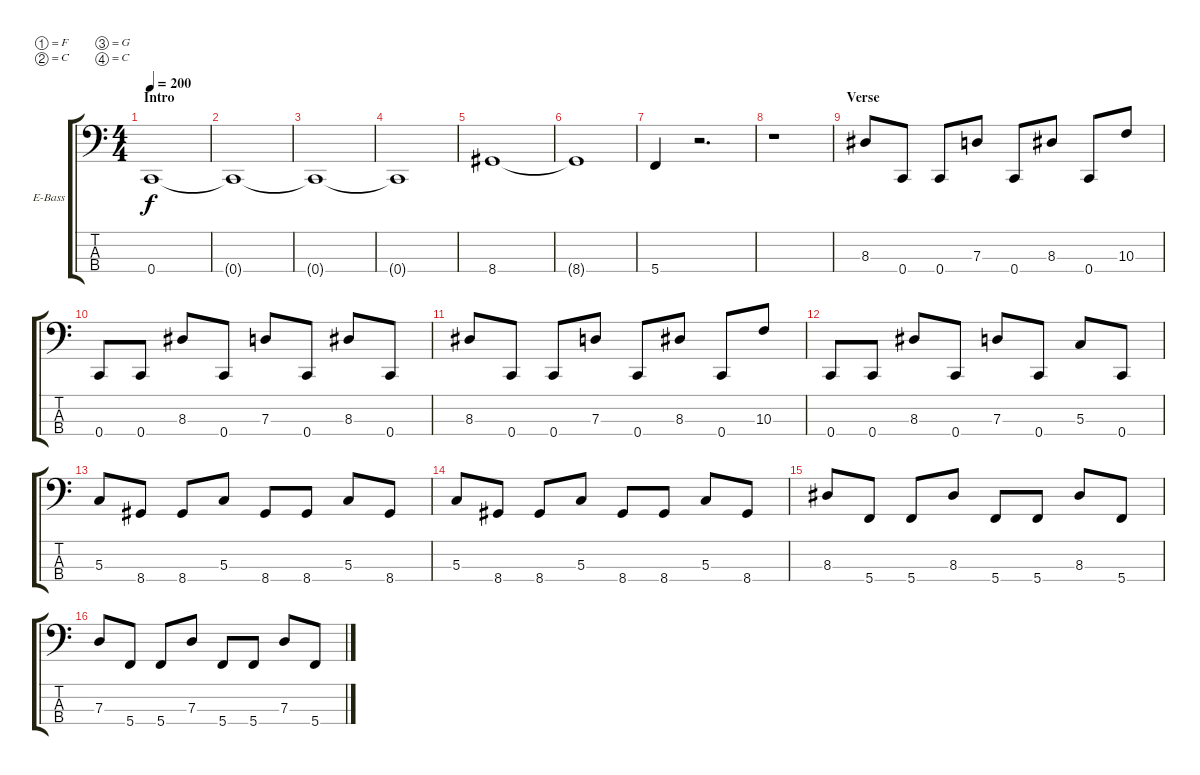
\defaultSystemsLayout 4
\bracketExtendMode groupsimilarinstruments
\firstSystemTrackNameOrientation horizontal
\otherSystemsTrackNameOrientation horizontal
\track ("Electric Bass" "E-Bass") {instrument electricbassfinger}
\staff {score tabs}
\tuning (F2 C2 G1 C1)
\ts (4 4)
\section ("" "Intro")
\tempo 200
\clef f4
\ks c
0.4.1{dy f instrument electricbassfinger} |
0.4{t}.1 |
0.4{t}.1 |
0.4{t}.1 |
8.4.1 |
8.4{t}.1 |
5.4.4 r.2{d} |
r.1 |
\section ("" "Verse")
8.3.8 0.4.8 0.4.8 7.3.8 0.4.8 8.3.8 0.4.8 10.3.8 |
0.4.8 0.4.8 8.3.8 0.4.8 7.3.8 0.4.8 8.3.8 0.4.8 |
8.3.8 0.4.8 0.4.8 7.3.8 0.4.8 8.3.8 0.4.8 10.3.8 |
0.4.8 0.4.8 8.3.8 0.4.8 7.3.8 0.4.8 5.3.8 0.4.8 |
5.3.8 8.4.8 8.4.8 5.3.8 8.4.8 8.4.8 5.3.8 8.4.8 |
5.3.8 8.4.8 8.4.8 5.3.8 8.4.8 8.4.8 5.3.8 8.4.8 |
8.3.8 5.4.8 5.4.8 8.3.8 5.4.8 5.4.8 8.3.8 5.4.8 |
7.3.8 5.4.8 5.4.8 7.3.8 5.4.8 5.4.8 7.3.8 5.4.8
